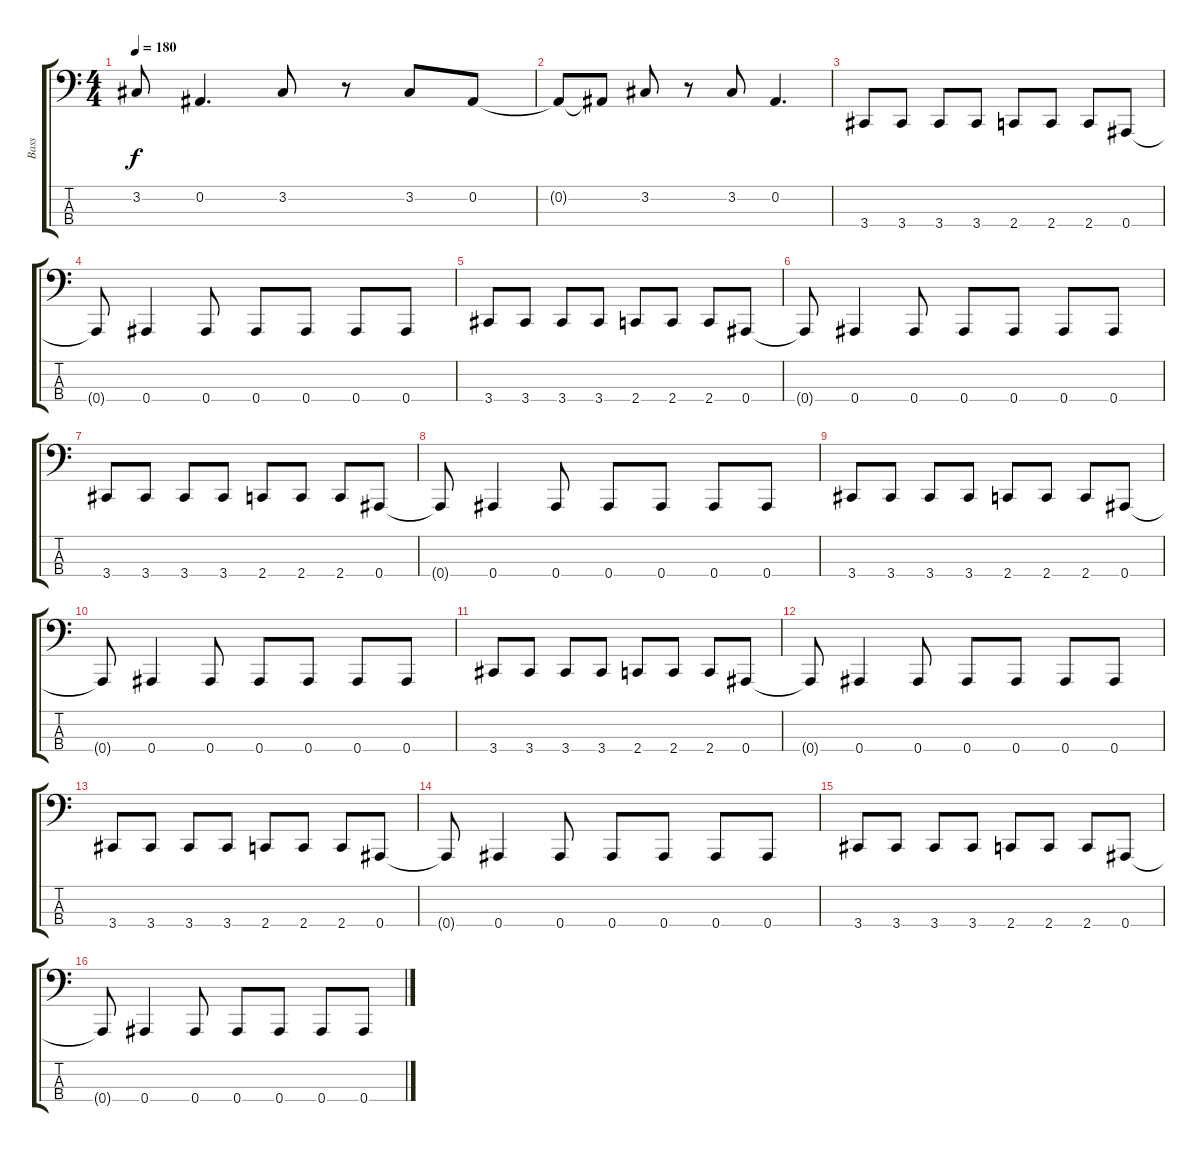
\track ("Bass" "Bass") {instrument electricbassfinger}
\staff {score tabs}
\tuning (Eb2 Bb1 F1 Bb0) {hide}
\ts (4 4)
\tempo 180
\clef f4
\ks c
3.2.8{dy f} 0.2.4{d} 3.2.8 r.8 3.2.8 0.2.8 |
0.2{t}.8 0.2{t}.8 3.2.8 r.8 3.2.8 0.2.4{d} |
3.4.8 3.4.8 3.4.8 3.4.8 2.4.8 2.4.8 2.4.8 0.4.8 |
0.4{t}.8 0.4.4 0.4.8 0.4.8 0.4.8 0.4.8 0.4.8 |
3.4.8 3.4.8 3.4.8 3.4.8 2.4.8 2.4.8 2.4.8 0.4.8 |
0.4{t}.8 0.4.4 0.4.8 0.4.8 0.4.8 0.4.8 0.4.8 |
3.4.8 3.4.8 3.4.8 3.4.8 2.4.8 2.4.8 2.4.8 0.4.8 |
0.4{t}.8 0.4.4 0.4.8 0.4.8 0.4.8 0.4.8 0.4.8 |
3.4.8 3.4.8 3.4.8 3.4.8 2.4.8 2.4.8 2.4.8 0.4.8 |
0.4{t}.8 0.4.4 0.4.8 0.4.8 0.4.8 0.4.8 0.4.8 |
3.4.8 3.4.8 3.4.8 3.4.8 2.4.8 2.4.8 2.4.8 0.4.8 |
0.4{t}.8 0.4.4 0.4.8 0.4.8 0.4.8 0.4.8 0.4.8 |
3.4.8 3.4.8 3.4.8 3.4.8 2.4.8 2.4.8 2.4.8 0.4.8 |
0.4{t}.8 0.4.4 0.4.8 0.4.8 0.4.8 0.4.8 0.4.8 |
3.4.8 3.4.8 3.4.8 3.4.8 2.4.8 2.4.8 2.4.8 0.4.8 |
0.4{t}.8 0.4.4 0.4.8 0.4.8 0.4.8 0.4.8 0.4.8
